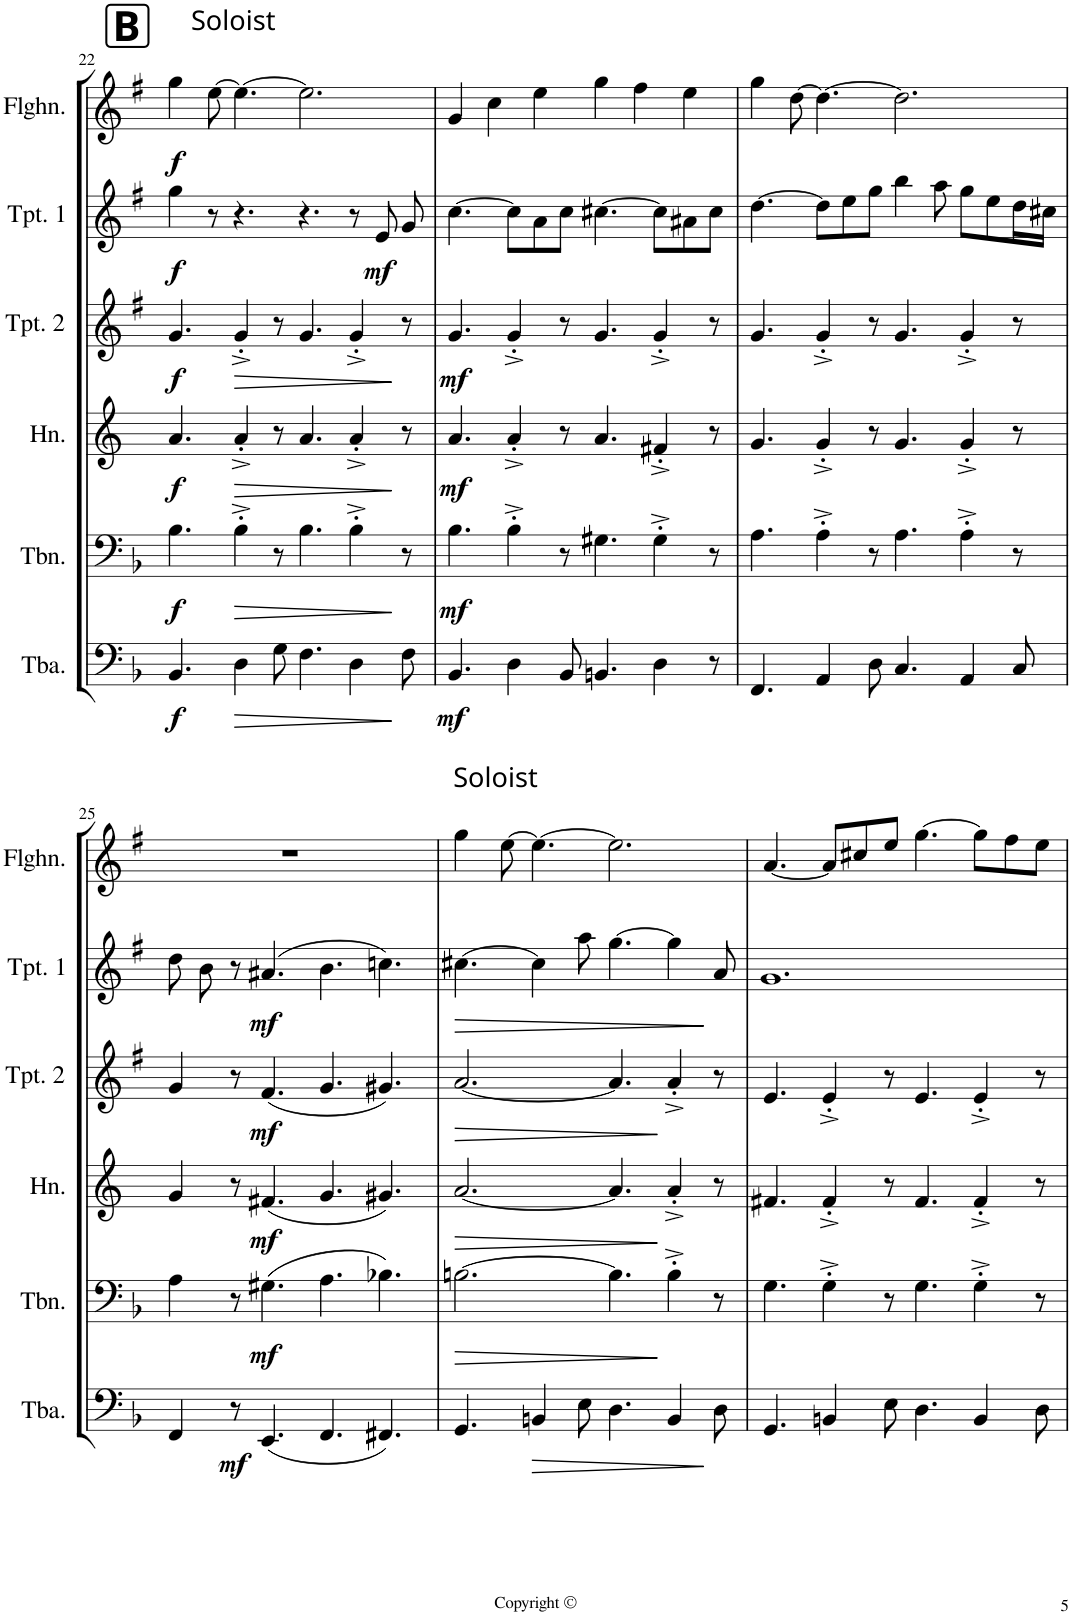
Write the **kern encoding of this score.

**kern	**dynam	**kern	**dynam	**kern	**dynam	**kern	**dynam	**kern	**dynam	**kern	**dynam
*part6	*part6	*part5	*part5	*part4	*part4	*part3	*part3	*part2	*part2	*part1	*part1
*staff6	*staff6	*staff5	*staff5	*staff4	*staff4	*staff3	*staff3	*staff2	*staff2	*staff1	*staff1
*I"Tuba	*	*I"Trombone	*	*I"Horn in F	*	*I"2nd Trumpet in Bb	*	*I"1st Trumpet in Bb	*	*I"Flügelhorn	*
*I'Tba.	*	*I'Tbn.	*	*I'Hn.	*	*I'Tpt. 2	*	*I'Tpt. 1	*	*I'Flghn.	*
!!LO:PB:g=z
*clefF4	*	*clefF4	*	*clefG2	*	*clefG2	*	*clefG2	*	*clefG2	*
*	*	*	*	*Trd4c7	*	*Trd1c2	*	*Trd1c2	*	*Trd1c2	*
*k[b-]	*	*k[b-]	*	*k[]	*	*k[f#]	*	*k[f#]	*	*k[f#]	*
*F:	*	*F:	*	*	*	*G:	*	*G:	*	*G:	*
*M12/8	*	*M12/8	*	*M12/8	*	*M12/8	*	*M12/8	*	*M12/8	*
!!LO:REH:place=s1:a:B:cj:fs=19.9975:t=B
=22	=22	=22	=22	=22	=22	=22	=22	=22	=22	=22	=22
!	!	!	!	!	!	!	!	!	!	!LO:TX:a:t=Soloist	!
!	!LO:DY:b	!	!LO:DY:b	!	!LO:DY:b	!	!LO:DY:b	!	!LO:DY:b	!	!LO:DY:b
4.BB-/	f	4.B-\	f	4.a/	f	4.g/	f	4gg\	f	4gg\	f
.	.	.	.	.	.	.	.	8r	.	[8ee\	.
!	!LO:HP:b	!	!LO:HP:b	!	!LO:HP:b	!	!LO:HP:b	!	!	!	!
4D\	>	4B-'^\	>	4a'^/	>	4g'^/	>	4.r	.	4.ee\_	.
8G\	.	8r	.	8r	.	8r	.	.	.	.	.
4.F\	.	4.B-\	.	4.a/	.	4.g/	.	4.r	.	2.ee\]	.
4D\	.	4B-'^\	.	4a'^/	.	4g'^/	.	8r	.	.	.
!	!	!	!	!	!	!	!	!	!LO:DY:b	!	!
.	.	.	.	.	.	.	.	8e/	mf	.	.
8F\	]	8r	]	8r	]	8r	]	8g/	.	.	.
=23	=23	=23	=23	=23	=23	=23	=23	=23	=23	=23	=23
!	!LO:DY:b	!	!LO:DY:b	!	!LO:DY:b	!	!LO:DY:b	!	!	!	!
4.BB-/	mf	4.B-\	mf	4.a/	mf	4.g/	mf	[4.cc\	.	4g/	.
.	.	.	.	.	.	.	.	.	.	4cc\	.
4D\	.	4B-'^\	.	4a'^/	.	4g'^/	.	8cc\L]	.	.	.
.	.	.	.	.	.	.	.	8a\	.	4ee\	.
8BB-/	.	8r	.	8r	.	8r	.	8cc\J	.	.	.
4.BBn/	.	4.G#X\	.	4.a/	.	4.g/	.	[4.cc#X\	.	4gg\	.
.	.	.	.	.	.	.	.	.	.	4ff#\	.
4D\	.	4G#'^\	.	4f#X'^/	.	4g'^/	.	8cc#\L]	.	.	.
.	.	.	.	.	.	.	.	8a#X\	.	4ee\	.
8r	.	8r	.	8r	.	8r	.	8cc#\J	.	.	.
=24	=24	=24	=24	=24	=24	=24	=24	=24	=24	=24	=24
4.FF/	.	4.A\	.	4.g/	.	4.g/	.	[4.dd\	.	4gg\	.
.	.	.	.	.	.	.	.	.	.	[8dd\	.
4AA/	.	4A'^\	.	4g'^/	.	4g'^/	.	8dd\L]	.	4.dd\_	.
.	.	.	.	.	.	.	.	8ee\	.	.	.
8D\	.	8r	.	8r	.	8r	.	8gg\J	.	.	.
4.C/	.	4.A\	.	4.g/	.	4.g/	.	4bb\	.	2.dd\]	.
.	.	.	.	.	.	.	.	8aa\	.	.	.
4AA/	.	4A'^\	.	4g'^/	.	4g'^/	.	8gg\L	.	.	.
.	.	.	.	.	.	.	.	8ee\	.	.	.
8C/	.	8r	.	8r	.	8r	.	16dd\L	.	.	.
.	.	.	.	.	.	.	.	16cc#X\JJ	.	.	.
!!LO:LB:g=z
=25	=25	=25	=25	=25	=25	=25	=25	=25	=25	=25	=25
4FF/	.	4A\	.	4g/	.	4g/	.	8dd\	.	1.r	.
.	.	.	.	.	.	.	.	8b\	.	.	.
!	!LO:DY:b	!	!	!	!	!	!	!	!	!	!
8r	mf	8r	.	8r	.	8r	.	8r	.	.	.
!	!	!	!LO:DY:b	!	!LO:DY:b	!	!LO:DY:b	!	!LO:DY:b	!	!
(4.EE/	.	(4.G#X\	mf	(4.f#X/	mf	(4.f#/	mf	(4.a#X/	mf	.	.
4.FF/	.	4.A\	.	4.g/	.	4.g/	.	4.b\	.	.	.
4.FF#X/)	.	4.B-X\)	.	4.g#X/)	.	4.g#X/)	.	4.ccn\)	.	.	.
=26	=26	=26	=26	=26	=26	=26	=26	=26	=26	=26	=26
!	!	!	!	!	!	!	!	!	!	!LO:TX:a:t=Soloist	!
!	!	!	!LO:HP:b	!	!LO:HP:b	!	!LO:HP:b	!	!LO:HP:b	!	!
4.GG/	.	[2.Bn\	>	[2.a/	>	[2.a/	>	[4.cc#X\	>	4gg\	.
.	.	.	.	.	.	.	.	.	.	[8ee\	.
!	!LO:HP:b	!	!	!	!	!	!	!	!	!	!
4BBn/	>	.	.	.	.	.	.	4cc#\]	.	4.ee\_	.
8E\	.	.	.	.	.	.	.	8aa\	.	.	.
4.D\	.	4.B\]	.	4.a/]	.	4.a/]	.	[4.gg\	.	2.ee\]	.
4BB/	.	4B'^\	]	4a'^/	]	4a'^/	]	4gg\]	.	.	.
8D\	]	8r	.	8r	.	8r	.	8a/	]	.	.
=27	=27	=27	=27	=27	=27	=27	=27	=27	=27	=27	=27
4.GG/	.	4.G\	.	4.f#X/	.	4.e/	.	1.g	.	[4.a/	.
4BBn/	.	4G'^\	.	4f#'^/	.	4e'^/	.	.	.	8a/L]	.
.	.	.	.	.	.	.	.	.	.	8cc#X/	.
8E\	.	8r	.	8r	.	8r	.	.	.	8ee/J	.
4.D\	.	4.G\	.	4.f#/	.	4.e/	.	.	.	[4.gg\	.
4BB/	.	4G'^\	.	4f#'^/	.	4e'^/	.	.	.	8gg\L]	.
.	.	.	.	.	.	.	.	.	.	8ff#\	.
8D\	.	8r	.	8r	.	8r	.	.	.	8ee\J	.
=	=	=	=	=	=	=	=	=	=	=	=
*-	*-	*-	*-	*-	*-	*-	*-	*-	*-	*-	*-
